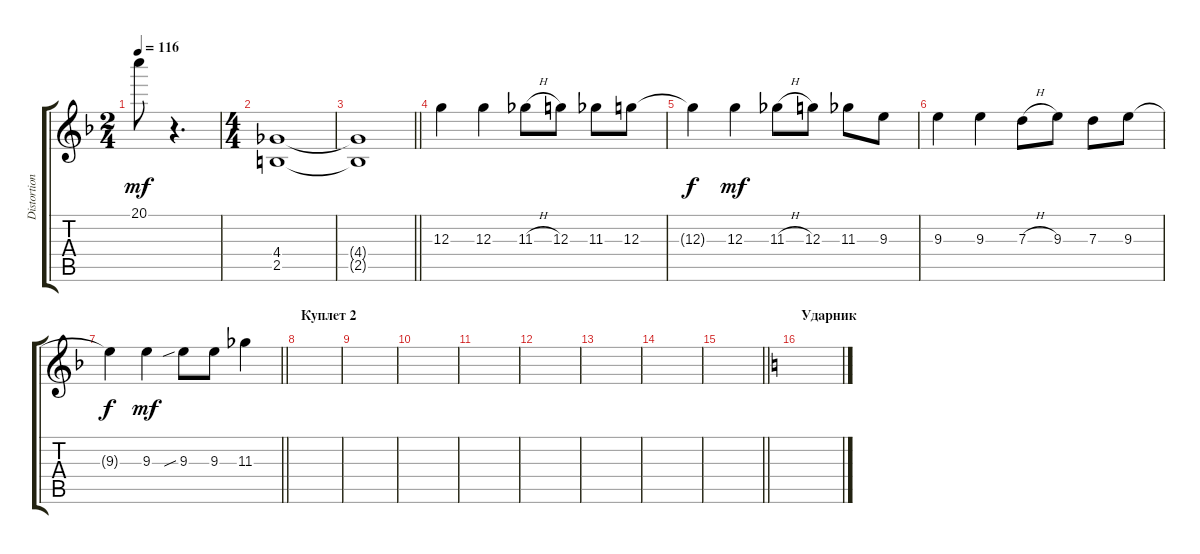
\track ("Distortion" "Distortion") {instrument overdrivenguitar}
\staff {score tabs}
\tuning (E4 B3 G3 D3 A2 E2) {hide}
\ts (2 4)
\tempo 116
\clef g2
\ks dminor
20.1.8{dy mf} r.4{d} |
\ts (4 4)
(4.4 2.5).1 |
\barLineRight lightlight
(4.4{t} 2.5{t}).1 |
12.3.4 12.3.4 11.3{h}.8 12.3.8 11.3.8 12.3.8 |
12.3{t}.4{dy f} 12.3.4{dy mf} 11.3{h}.8 12.3.8 11.3.8 9.3.8 |
9.3.4 9.3.4 7.3{h}.8 9.3.8 7.3.8 9.3.8 |
\barLineRight lightlight
9.3{t}.4{dy f} 9.3.4{dy mf} 9.3{sib}.8 9.3.8 11.3.4 |
\section ("" "Куплет 2")
|
|
|
|
|
|
|
\barLineRight lightlight
|
\section ("" "Ударник")
\ks c
